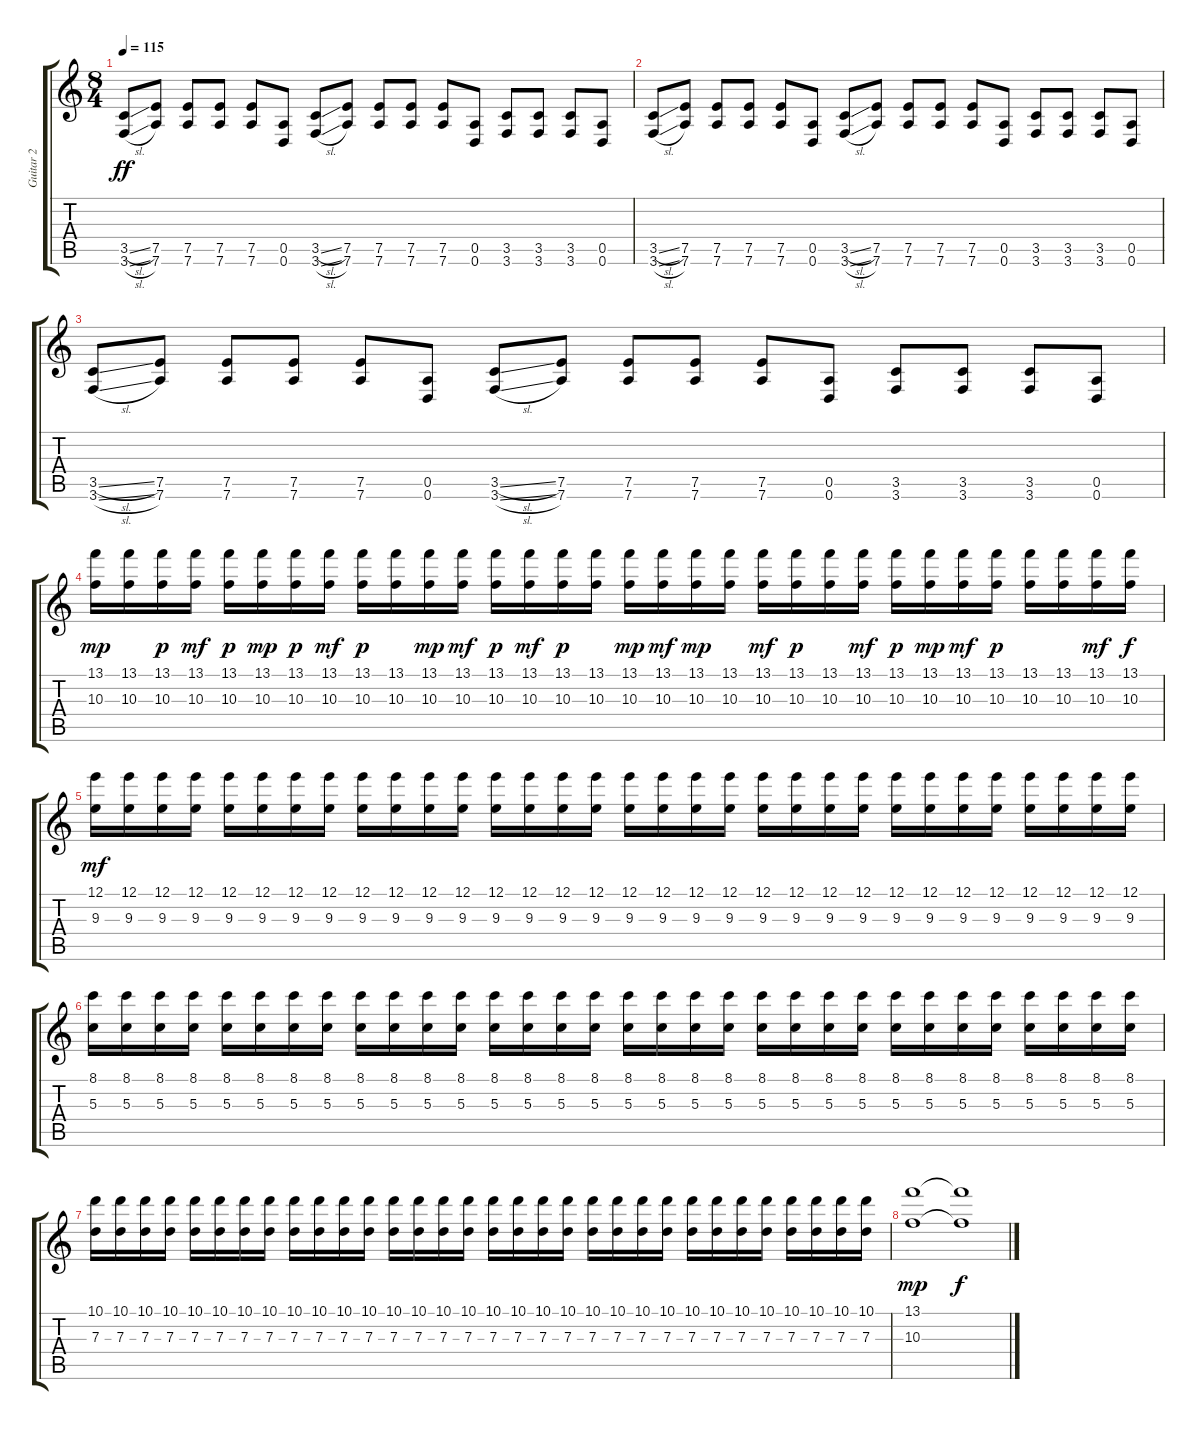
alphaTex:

\track ("Guitar 2" "Guitar 2") {instrument overdrivenguitar}
\staff {score tabs}
\tuning (E4 B3 G3 D3 A2 D2) {hide}
\ts (8 4)
\tempo 115
\clef g2
\ks c
(3.5{sl} 3.6{sl}).8{dy ff} (7.5 7.6).8 (7.5 7.6).8 (7.5 7.6).8 (7.5 7.6).8 (0.5 0.6).8 (3.5{sl} 3.6{sl}).8 (7.5 7.6).8 (7.5 7.6).8 (7.5 7.6).8 (7.5 7.6).8 (0.5 0.6).8 (3.5 3.6).8 (3.5 3.6).8 (3.5 3.6).8 (0.5 0.6).8 |
(3.5{sl} 3.6{sl}).8 (7.5 7.6).8 (7.5 7.6).8 (7.5 7.6).8 (7.5 7.6).8 (0.5 0.6).8 (3.5{sl} 3.6{sl}).8 (7.5 7.6).8 (7.5 7.6).8 (7.5 7.6).8 (7.5 7.6).8 (0.5 0.6).8 (3.5 3.6).8 (3.5 3.6).8 (3.5 3.6).8 (0.5 0.6).8 |
(3.5{sl} 3.6{sl}).8 (7.5 7.6).8 (7.5 7.6).8 (7.5 7.6).8 (7.5 7.6).8 (0.5 0.6).8 (3.5{sl} 3.6{sl}).8 (7.5 7.6).8 (7.5 7.6).8 (7.5 7.6).8 (7.5 7.6).8 (0.5 0.6).8 (3.5 3.6).8 (3.5 3.6).8 (3.5 3.6).8 (0.5 0.6).8 |
(13.1 10.3).16{dy mp} (13.1 10.3).16 (13.1 10.3).16{dy p} (13.1 10.3).16{dy mf} (13.1 10.3).16{dy p} (13.1 10.3).16{dy mp} (13.1 10.3).16{dy p} (13.1 10.3).16{dy mf} (13.1 10.3).16{dy p} (13.1 10.3).16 (13.1 10.3).16{dy mp} (13.1 10.3).16{dy mf} (13.1 10.3).16{dy p} (13.1 10.3).16{dy mf} (13.1 10.3).16{dy p} (13.1 10.3).16 (13.1 10.3).16{dy mp} (13.1 10.3).16{dy mf} (13.1 10.3).16{dy mp} (13.1 10.3).16 (13.1 10.3).16{dy mf} (13.1 10.3).16{dy p} (13.1 10.3).16 (13.1 10.3).16{dy mf} (13.1 10.3).16{dy p} (13.1 10.3).16{dy mp} (13.1 10.3).16{dy mf} (13.1 10.3).16{dy p} (13.1 10.3).16 (13.1 10.3).16 (13.1 10.3).16{dy mf} (13.1 10.3).16{dy f} |
(12.1 9.3).16{dy mf} (12.1 9.3).16 (12.1 9.3).16 (12.1 9.3).16 (12.1 9.3).16 (12.1 9.3).16 (12.1 9.3).16 (12.1 9.3).16 (12.1 9.3).16 (12.1 9.3).16 (12.1 9.3).16 (12.1 9.3).16 (12.1 9.3).16 (12.1 9.3).16 (12.1 9.3).16 (12.1 9.3).16 (12.1 9.3).16 (12.1 9.3).16 (12.1 9.3).16 (12.1 9.3).16 (12.1 9.3).16 (12.1 9.3).16 (12.1 9.3).16 (12.1 9.3).16 (12.1 9.3).16 (12.1 9.3).16 (12.1 9.3).16 (12.1 9.3).16 (12.1 9.3).16 (12.1 9.3).16 (12.1 9.3).16 (12.1 9.3).16 |
(8.1 5.3).16 (8.1 5.3).16 (8.1 5.3).16 (8.1 5.3).16 (8.1 5.3).16 (8.1 5.3).16 (8.1 5.3).16 (8.1 5.3).16 (8.1 5.3).16 (8.1 5.3).16 (8.1 5.3).16 (8.1 5.3).16 (8.1 5.3).16 (8.1 5.3).16 (8.1 5.3).16 (8.1 5.3).16 (8.1 5.3).16 (8.1 5.3).16 (8.1 5.3).16 (8.1 5.3).16 (8.1 5.3).16 (8.1 5.3).16 (8.1 5.3).16 (8.1 5.3).16 (8.1 5.3).16 (8.1 5.3).16 (8.1 5.3).16 (8.1 5.3).16 (8.1 5.3).16 (8.1 5.3).16 (8.1 5.3).16 (8.1 5.3).16 |
(10.1 7.3).16 (10.1 7.3).16 (10.1 7.3).16 (10.1 7.3).16 (10.1 7.3).16 (10.1 7.3).16 (10.1 7.3).16 (10.1 7.3).16 (10.1 7.3).16 (10.1 7.3).16 (10.1 7.3).16 (10.1 7.3).16 (10.1 7.3).16 (10.1 7.3).16 (10.1 7.3).16 (10.1 7.3).16 (10.1 7.3).16 (10.1 7.3).16 (10.1 7.3).16 (10.1 7.3).16 (10.1 7.3).16 (10.1 7.3).16 (10.1 7.3).16 (10.1 7.3).16 (10.1 7.3).16 (10.1 7.3).16 (10.1 7.3).16 (10.1 7.3).16 (10.1 7.3).16 (10.1 7.3).16 (10.1 7.3).16 (10.1 7.3).16 |
(13.1 10.3).1{dy mp volume 0} (13.1{t} 10.3{t}).1{dy f}
